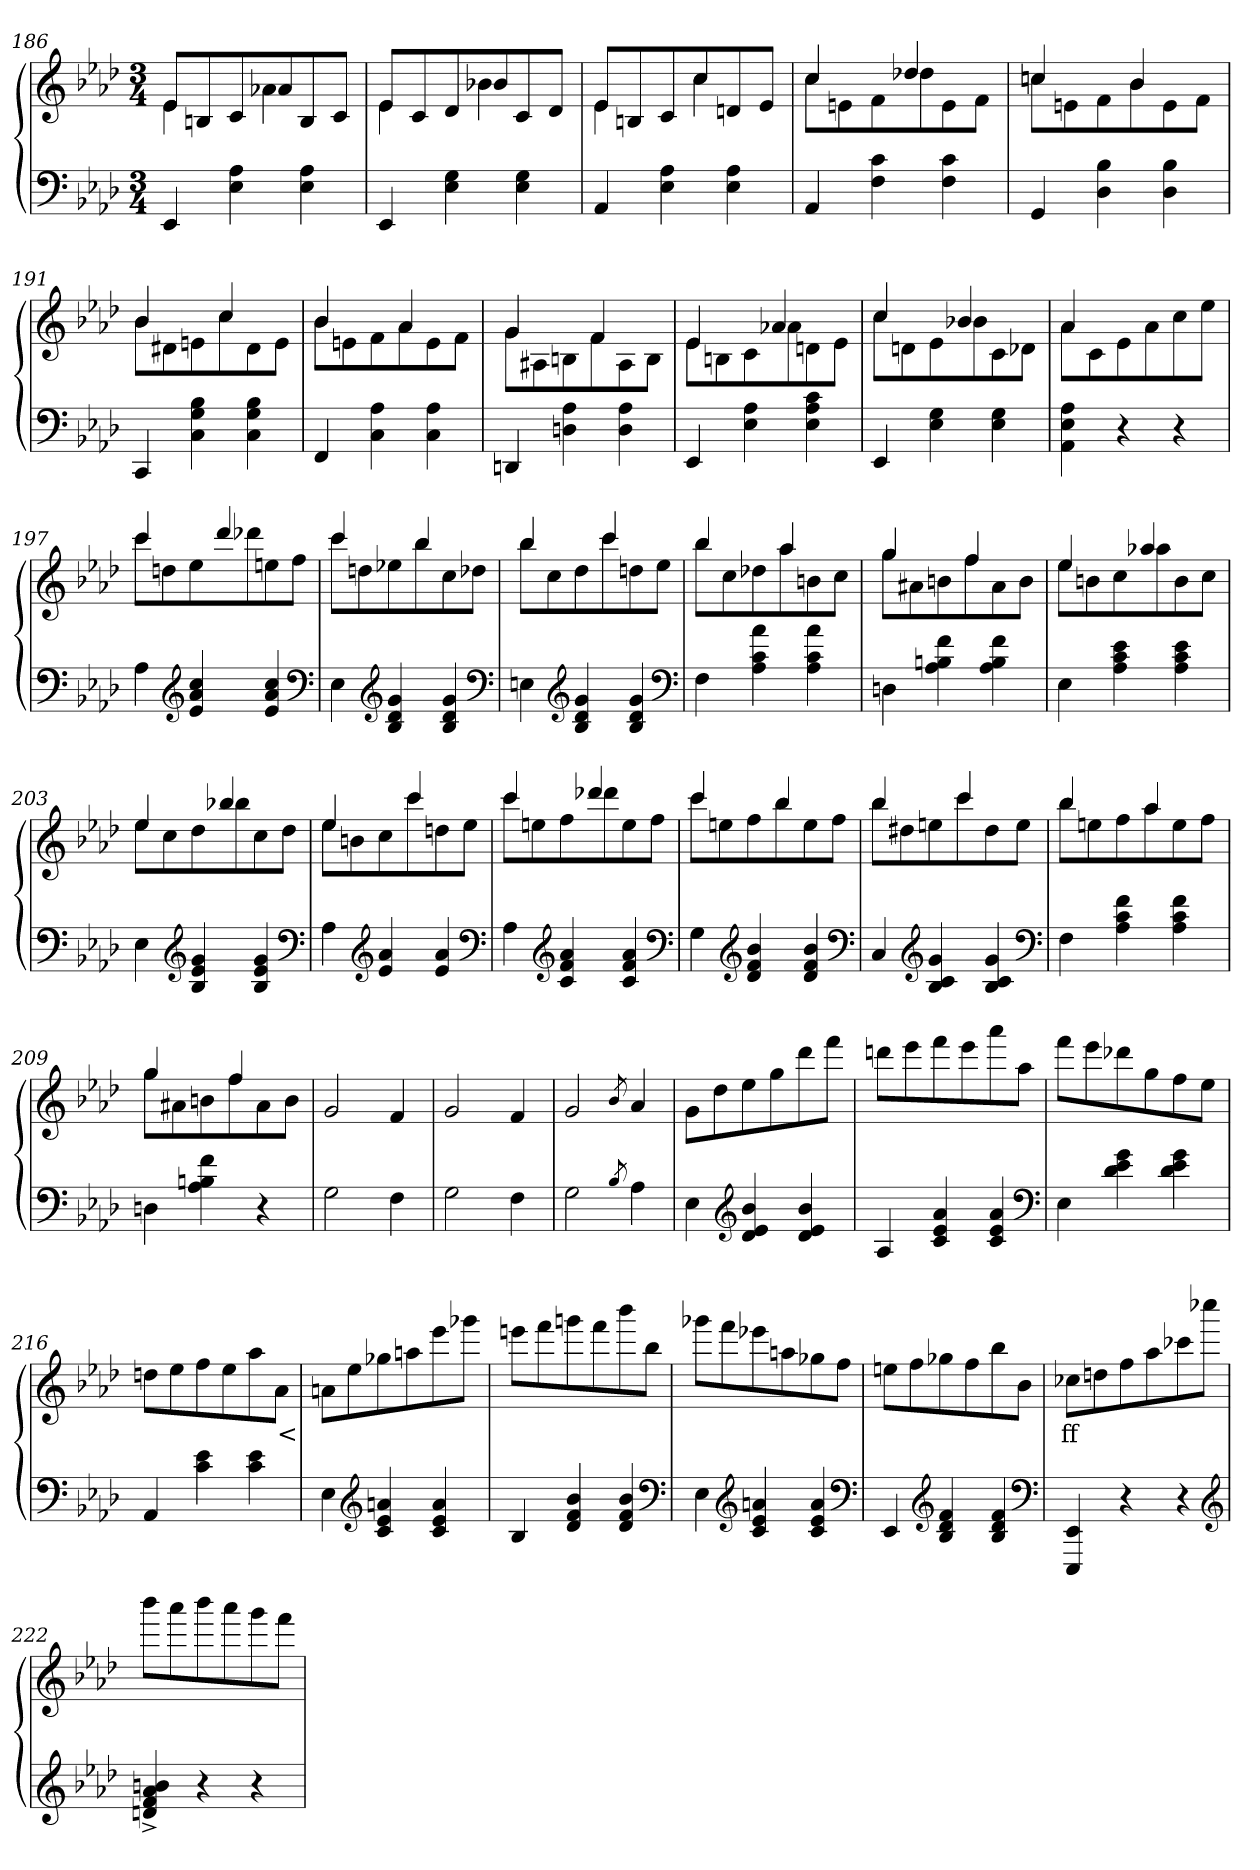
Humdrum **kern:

**kern	**kern	**text
*part2	*part1	*part1
*staff2	*staff1	*staff1
*clefF4	*clefG2	*
*k[b-e-a-d-]	*k[b-e-a-d-]	*
*M3/4	*M3/4	*
=186	=186	=186
*	*^	*
4EE-	4e-\	8e-L	.
.	.	8Bn	.
4A- 4E-	8ryy	8c/	.
.	4a-X\	8a-	.
4A- 4E-	.	8B	.
.	8ryy	8cJ	.
=187	=187	=187	=187
4EE-	4e-\	8e-L	.
.	.	8c/	.
4G 4E-	8ryy	8d-	.
.	4b-X\	8b-	.
4G 4E-	.	8c	.
.	8ryy	8d-J	.
=188	=188	=188	=188
4AA-	4e-\	8e-L	.
.	.	8Bn/	.
4A- 4E-	8ryy	8c	.
.	4cc\	8cc	.
4A- 4E-	.	8dn	.
.	8ryy	8e-J	.
=189	=189	=189	=189
4AA-	4cc	8ccL	.
.	.	8en	.
4c 4F	8ryy	8f	.
.	4dd-X	8dd-	.
4c 4F	.	8e	.
.	8ryy	8fJ	.
=190	=190	=190	=190
4GG	4ccn	8ccnL	.
.	.	8en	.
4B- 4D-	8ryy	8f	.
.	4b-	8b-	.
4B- 4D-	.	8e	.
.	8ryy	8fJ	.
=191	=191	=191	=191
4CC	4b-	8b-L	.
.	.	8d#X	.
4B- 4G 4C	8ryy	8en	.
.	4cc	8cc	.
4B- 4G 4C	.	8d#	.
.	8ryy	8eJ	.
=192	=192	=192	=192
4FF	4b-	8b-L	.
.	.	8en	.
4A- 4C	8ryy	8f	.
.	4a-	8a-	.
4A- 4C	.	8e	.
.	8ryy	8fJ	.
=193	=193	=193	=193
4DDn	4g	8gL	.
.	.	8A#X	.
4A- 4Dn	8ryy	8Bn	.
.	4f	8f	.
4A- 4D	.	8A#	.
.	8ryy	8BJ	.
=194	=194	=194	=194
4EE-	4e-	8e-L	.
.	.	8Bn	.
4A- 4E-	8ryy	8c	.
.	4a-X	8a-	.
4c 4A- 4E-	.	8dn	.
.	8ryy	8e-J	.
=195	=195	=195	=195
4EE-	4cc	8ccL	.
.	.	8dn	.
4G 4E-	8ryy	8e-	.
.	4b-X	8b-	.
4G 4E-	.	8c	.
.	8ryy	8d-XJ	.
=196	=196	=196	=196
4A- 4E- 4AA-	4a-	8a-L	.
.	.	8c	.
4r	2ryy	8e-	.
.	.	8a-	.
4r	.	8cc	.
.	.	8ee-J	.
=197	=197	=197	=197
4A-	4ccc	8cccL	.
.	.	8ddn	.
*clefG2	*	*	*
4cc 4a- 4e-	8ryy	8ee-	.
.	4ddd-	8ddd-X	.
4cc 4a- 4e-	.	8een	.
.	8ryy	8ffJ	.
*clefF4	*	*	*
=198	=198	=198	=198
4E-	4ccc	8cccL	.
.	.	8ddn	.
*clefG2	*	*	*
4g 4d- 4B-	8ryy	8ee-X	.
.	4bb-	8bb-	.
4g 4d- 4B-	.	8cc	.
.	8ryy	8dd-XJ	.
*clefF4	*	*	*
=199	=199	=199	=199
4En	4bb-	8bb-L	.
.	.	8cc	.
*clefG2	*	*	*
4g 4d- 4B-	8ryy	8dd-	.
.	4ccc	8ccc	.
4g 4d- 4B-	.	8ddn	.
.	8ryy	8ee-J	.
*clefF4	*	*	*
=200	=200	=200	=200
4F	4bb-	8bb-L	.
.	.	8cc	.
4a- 4c 4A-	8ryy	8dd-X	.
.	4aa-	8aa-	.
4a- 4c 4A-	.	8bn	.
.	8ryy	8ccJ	.
=201	=201	=201	=201
4Dn	4gg	8ggL	.
.	.	8a#X	.
4f 4Bn 4A-	8ryy	8bn	.
.	4ff	8ff	.
4f 4B 4A-	.	8a#	.
.	8ryy	8bJ	.
=202	=202	=202	=202
4E-	4ee-	8ee-L	.
.	.	8bn	.
4e- 4c 4A-	8ryy	8cc	.
.	4aa-X	8aa-	.
4e- 4c 4A-	.	8b	.
.	8ryy	8ccJ	.
=203	=203	=203	=203
4E-	4ee-	8ee-L	.
.	.	8cc	.
*clefG2	*	*	*
4g 4e- 4B-	8ryy	8dd-	.
.	4bb-X	8bb-	.
4g 4e- 4B-	.	8cc	.
.	8ryy	8dd-J	.
*clefF4	*	*	*
=204	=204	=204	=204
4A-	4ee-	8ee-L	.
.	.	8bn	.
*clefG2	*	*	*
4a- 4e-	8ryy	8cc	.
.	4ccc	8ccc	.
4a- 4e-	.	8ddn	.
.	8ryy	8ee-J	.
*clefF4	*	*	*
=205	=205	=205	=205
4A-	4ccc	8cccL	.
.	.	8een	.
*clefG2	*	*	*
4a- 4f 4c	8ryy	8ff	.
.	4ddd-X	8ddd-	.
4a- 4f 4c	.	8ee	.
.	8ryy	8ffJ	.
*clefF4	*	*	*
=206	=206	=206	=206
4G	4ccc	8cccL	.
.	.	8een	.
*clefG2	*	*	*
4b- 4f 4d-	8ryy	8ff	.
.	4bb-	8bb-	.
4b- 4f 4d-	.	8ee	.
.	8ryy	8ffJ	.
*clefF4	*	*	*
=207	=207	=207	=207
4C	4bb-	8bb-L	.
.	.	8dd#X	.
*clefG2	*	*	*
4g 4c 4B-	8ryy	8een	.
.	4ccc	8ccc	.
4g 4c 4B-	.	8dd#	.
.	8ryy	8eeJ	.
*clefF4	*	*	*
=208	=208	=208	=208
4F	4bb-	8bb-L	.
.	.	8een	.
4f 4c 4A-	8ryy	8ff	.
.	4aa-	8aa-	.
4f 4c 4A-	.	8ee	.
.	8ryy	8ffJ	.
=209	=209	=209	=209
4Dn	4gg	8ggL	.
.	.	8a#X	.
4f 4Bn 4A-	8ryy	8bn	.
.	4ff	8ff	.
4r	.	8a#	.
.	8ryy	8bJ	.
*	*v	*v	*
=210	=210	=210
2G	2g	.
4F	4f	.
=211	=211	=211
2G	2g	.
4F	4f	.
=212	=212	=212
2G	2g	.
8qB-/	8qb-/	.
4A-	4a-	.
=213	=213	=213
4E-	8gL	.
.	8dd-	.
*clefG2	*	*
4b- 4e- 4d-	8ee-	.
.	8gg	.
4b- 4e- 4d-	8ddd-	.
.	8fffJ	.
=214	=214	=214
4A-	8dddnL	.
.	8eee-	.
4a- 4e- 4c	8fff	.
.	8eee-	.
4a- 4e- 4c	8aaa-	.
.	8aa-J	.
*clefF4	*	*
=215	=215	=215
4E-	8fffL	.
.	8eee-	.
4g 4e- 4d-	8ddd-X	.
.	8gg	.
4g 4e- 4d-	8ff	.
.	8ee-J	.
=216	=216	=216
4AA-	8ddnL	.
.	8ee-	.
4e- 4c	8ff	.
.	8ee-	.
4e- 4c	8aa-	.
.	8a-J	<
=217	=217	=217
4E-	8anL	.
.	8ee-	.
*clefG2	*	*
4an 4e- 4c	8gg-X	.
.	8aan	.
4a 4e- 4c	8eee-	.
.	8ggg-J	.
=218	=218	=218
4B-	8eeenL	.
.	8fff	.
4b- 4f 4d-	8gggn	.
.	8fff	.
4b- 4f 4d-	8bbb-	.
.	8bb-J	.
*clefF4	*	*
=219	=219	=219
4E-	8ggg-XL	.
.	8fff	.
*clefG2	*	*
4an 4e- 4c	8eee-X	.
.	8aan	.
4a 4e- 4c	8gg-	.
.	8ffJ	.
*clefF4	*	*
=220	=220	=220
4EE-	8eenL	.
.	8ff	.
*clefG2	*	*
4f 4d- 4B-	8gg-X	.
.	8ff	.
4f 4d- 4B-	8bb-	.
.	8b-J	.
*clefF4	*	*
=221	=221	=221
4EE- 4EEE-	8cc-XL	ff
.	8ddn	.
4r	8ff	.
.	8aa-	.
4r	8ccc-	.
.	8cccc-J	.
*clefG2	*	*
=222	=222	=222
4bn^> 4a-^> 4f^> 4dn^>	8bbb-L	.
.	8aaa-	.
4r	8bbb-	.
.	8aaa-	.
4r	8ggg	.
.	8fffJ	.
=	=	=
*-	*-	*-
